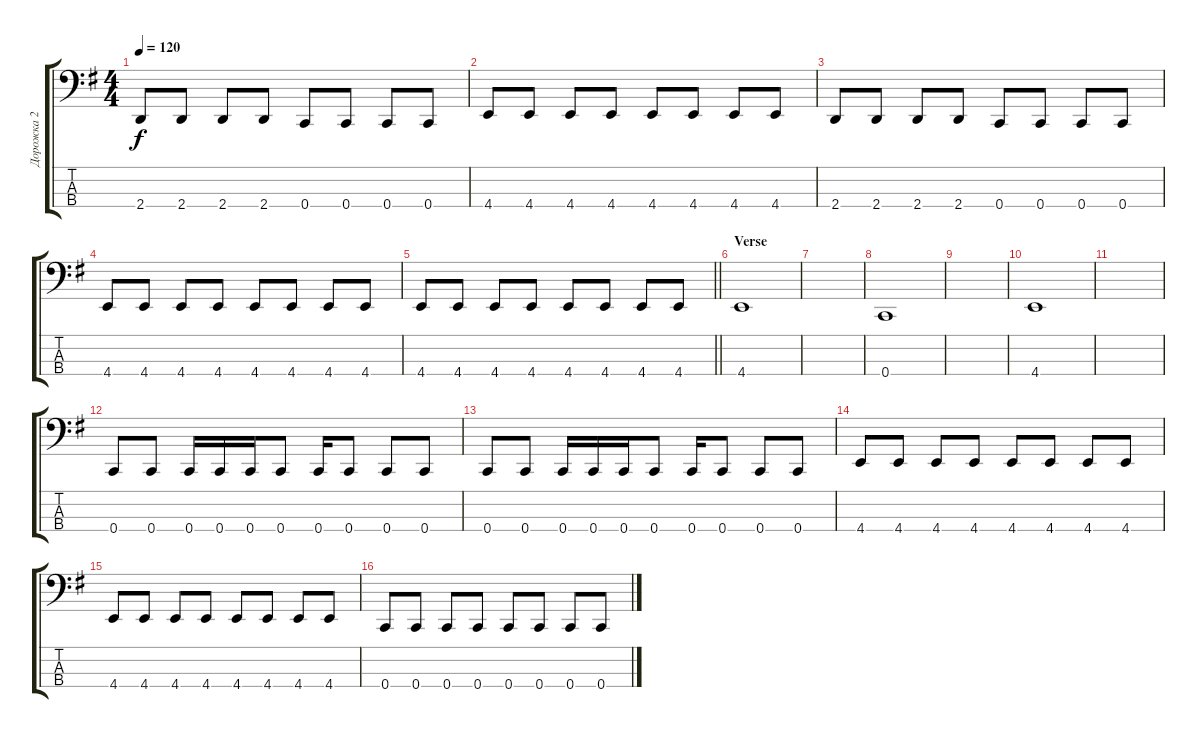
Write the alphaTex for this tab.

\track ("Дорожка 2" "Дорожка 2") {instrument electricbassfinger}
\staff {score tabs}
\tuning (Eb2 Bb1 F1 C1) {hide}
\ts (4 4)
\tempo 120
\clef f4
\ks g
2.4.8{dy f} 2.4.8 2.4.8 2.4.8 0.4.8 0.4.8 0.4.8 0.4.8 |
4.4.8 4.4.8 4.4.8 4.4.8 4.4.8 4.4.8 4.4.8 4.4.8 |
2.4.8 2.4.8 2.4.8 2.4.8 0.4.8 0.4.8 0.4.8 0.4.8 |
4.4.8 4.4.8 4.4.8 4.4.8 4.4.8 4.4.8 4.4.8 4.4.8 |
\barLineRight lightlight
4.4.8 4.4.8 4.4.8 4.4.8 4.4.8 4.4.8 4.4.8 4.4.8 |
\section ("" "Verse")
4.4.1 |
|
0.4.1 |
|
4.4.1 |
|
0.4.8 0.4.8 0.4.16 0.4.16 0.4.16 0.4.8 0.4.16 0.4.8 0.4.8 0.4.8 |
0.4.8 0.4.8 0.4.16 0.4.16 0.4.16 0.4.8 0.4.16 0.4.8 0.4.8 0.4.8 |
4.4.8 4.4.8 4.4.8 4.4.8 4.4.8 4.4.8 4.4.8 4.4.8 |
4.4.8 4.4.8 4.4.8 4.4.8 4.4.8 4.4.8 4.4.8 4.4.8 |
0.4.8 0.4.8 0.4.8 0.4.8 0.4.8 0.4.8 0.4.8 0.4.8
